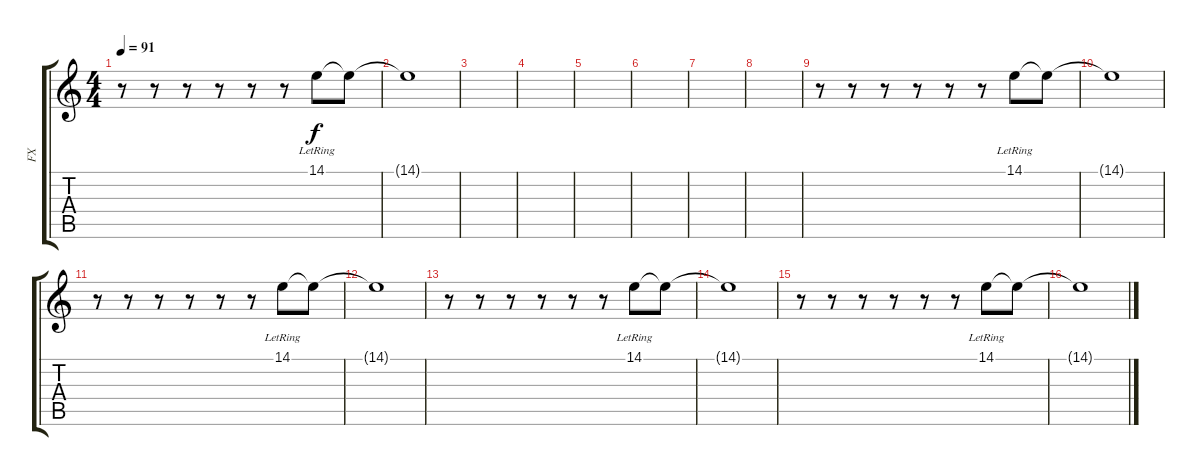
\track ("FX" "FX") {instrument reversecymbal}
\staff {score tabs}
\tuning (D4 A3 F3 C3 G2 D2) {hide}
\ts (4 4)
\tempo 91
\clef g2
\ks c
r.8{dy f} r.8 r.8 r.8 r.8 r.8 14.1{lr}.8 14.1{t}.8 |
14.1{t}.1 |
|
|
|
|
|
|
r.8 r.8 r.8 r.8 r.8 r.8 14.1{lr}.8 14.1{t}.8 |
14.1{t}.1 |
r.8 r.8 r.8 r.8 r.8 r.8 14.1{lr}.8 14.1{t}.8 |
14.1{t}.1 |
r.8 r.8 r.8 r.8 r.8 r.8 14.1{lr}.8 14.1{t}.8 |
14.1{t}.1 |
r.8 r.8 r.8 r.8 r.8 r.8 14.1{lr}.8 14.1{t}.8 |
14.1{t}.1
